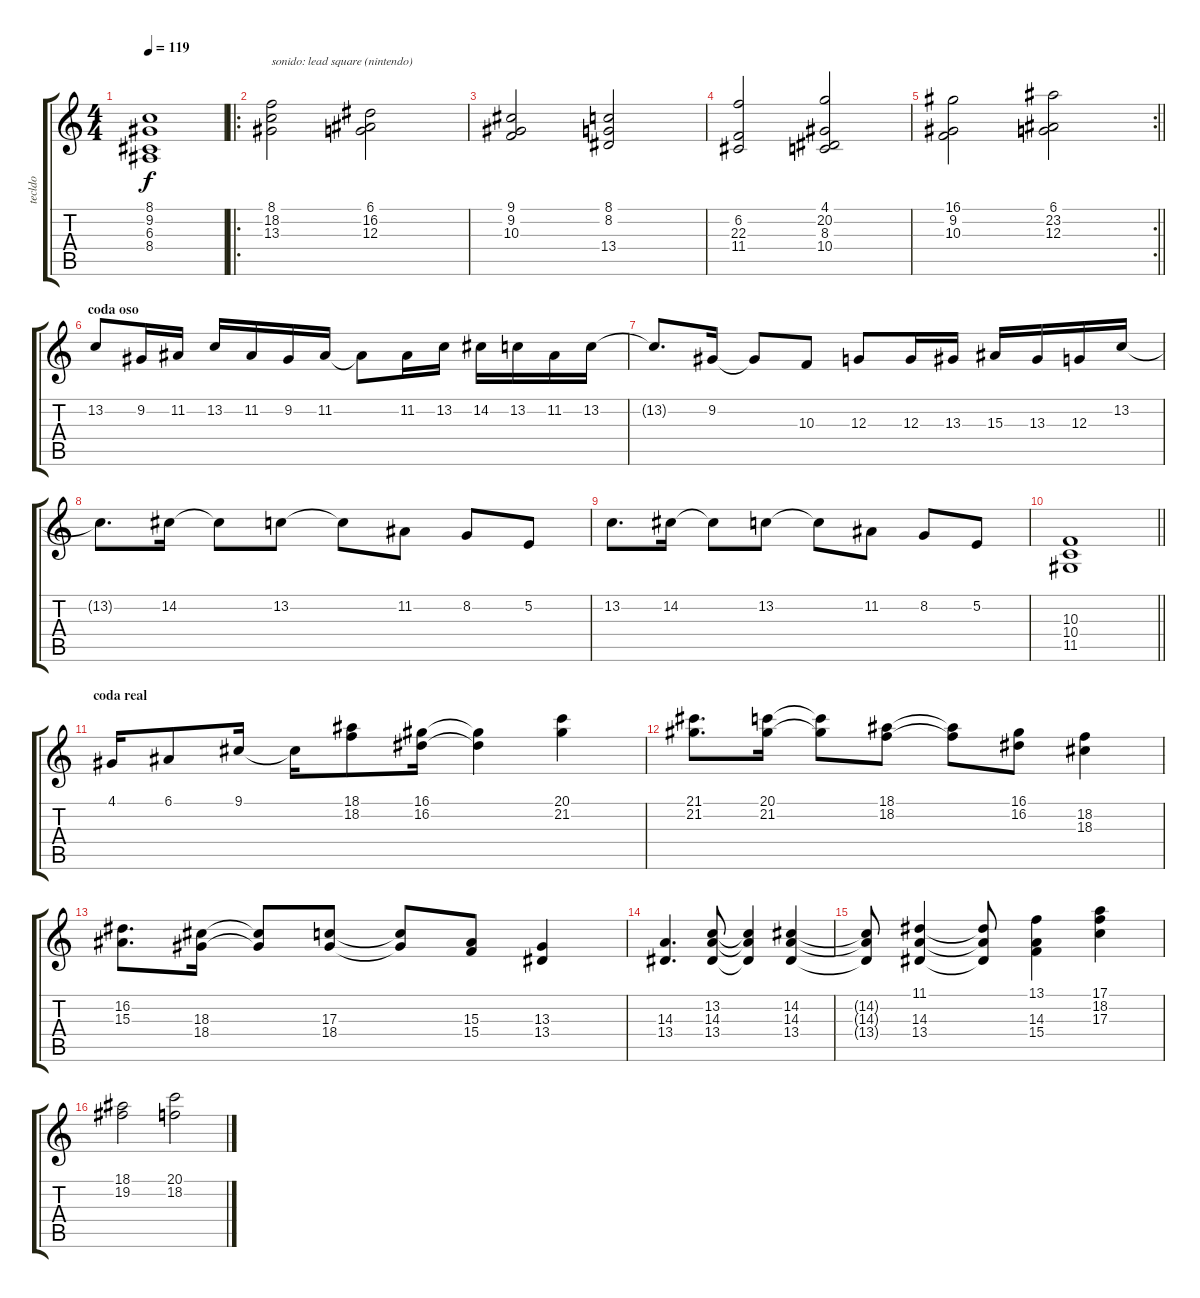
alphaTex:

\track ("tecldo" "tecldo") {instrument pad1newage}
\staff {score tabs}
\tuning (E4 B3 G3 D3 A2 E2) {hide}
\ts (4 4)
\tempo 119
\clef g2
\ks c
(8.1 9.2 6.3 8.4).1{dy f} |
\ro
(8.1 18.2 13.3).2{txt "sonido: lead square (nintendo)" instrument lead1square} (6.1 16.2 12.3).2 |
(9.1 9.2 10.3).2 (8.1 8.2 13.4).2 |
(6.2 22.3 11.4).2 (4.1 20.2 8.3 10.4).2 |
\rc 2
\barLineRight lightlight
(16.1 9.2 10.3).2 (6.1 23.2 12.3).2 |
\section ("" "coda oso")
13.2.8 9.2.16 11.2.16 13.2.16 11.2.16 9.2.16 11.2.16 11.2{t}.8 11.2.16 13.2.16 14.2.16 13.2.16 11.2.16 13.2.16 |
13.2{t}.8{d} 9.2.16 9.2{t}.8 10.3.8 12.3.8 12.3.16 13.3.16 15.3.16 13.3.16 12.3.16 13.2.16 |
13.2{t}.8{d} 14.2.16 14.2{t}.8 13.2.8 13.2{t}.8 11.2.8 8.2.8 5.2.8 |
13.2.8{d} 14.2.16 14.2{t}.8 13.2.8 13.2{t}.8 11.2.8 8.2.8 5.2.8 |
\barLineRight lightlight
(10.3 10.4 11.5).1 |
\section ("" "coda real")
4.1.16 6.1.8 9.1.16 9.1{t}.16 (18.1 18.2).8 (16.1 16.2).16 (16.1{t} 16.2{t}).4 (20.1 21.2).4 |
(21.1 21.2).8{d} (20.1 21.2).16 (20.1{t} 21.2{t}).8 (18.1 18.2).8 (18.1{t} 18.2{t}).8 (16.1 16.2).8 (18.2 18.3).4 |
(16.2 15.3).8{d} (18.3 18.4).16 (18.3{t} 18.4{t}).8 (17.3 18.4).8 (17.3{t} 18.4{t}).8 (15.3 15.4).8 (13.3 13.4).4 |
(14.3 13.4).4{d} (13.2 14.3 13.4).8 (13.2{t} 14.3{t} 13.4{t}).4 (14.2 14.3 13.4).4 |
(14.2{t} 14.3{t} 13.4{t}).8 (11.1 14.3 13.4).4 (11.1{t} 14.3{t} 13.4{t}).8 (13.1 14.3 15.4).4 (17.1 18.2 17.3).4 |
(18.1 19.2).2 (20.1 18.2).2
